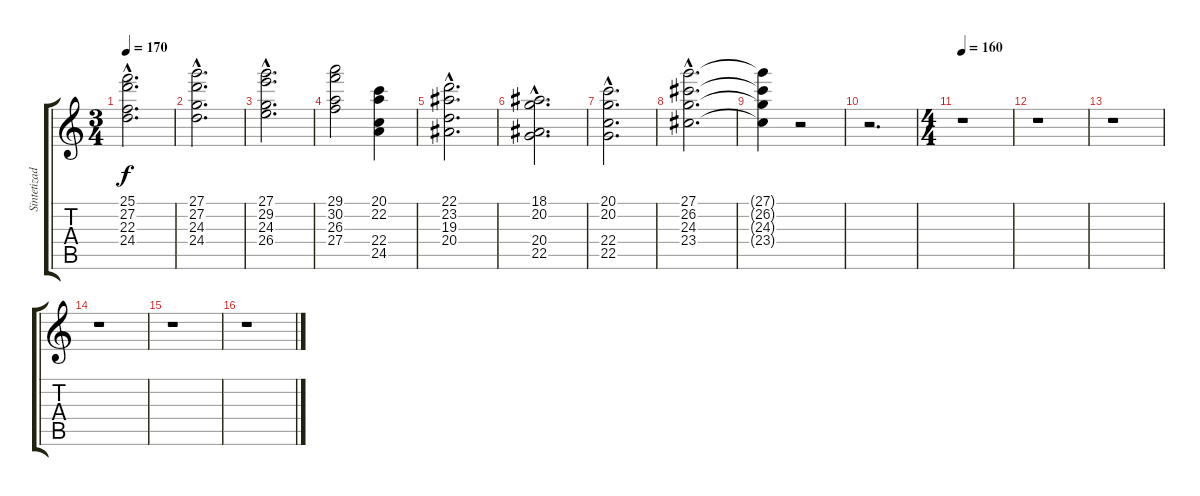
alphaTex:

\track ("Sintetizador" "Sintetizad") {instrument viola}
\staff {score tabs}
\tuning (E4 B3 G3 D3 A2 E2) {hide}
\ts (3 4)
\tempo 170
\clef g2
\ks c
(25.1{hac} 27.2{hac} 22.3{hac} 24.4{hac}).2{d dy f} |
(27.1{hac} 27.2{hac} 24.3{hac} 24.4{hac}).2{d} |
(27.1{hac} 29.2{hac} 24.3{hac} 26.4{hac}).2{d} |
(29.1 30.2 26.3 27.4).2 (20.1 22.2 22.4 24.5).4 |
(22.1{hac} 23.2{hac} 19.3{hac} 20.4{hac}).2{d} |
(18.1{hac} 20.2{hac} 20.4{hac} 22.5{hac}).2{d} |
(20.1{hac} 20.2{hac} 22.4{hac} 22.5{hac}).2{d} |
(27.1{hac} 26.2{hac} 24.3{hac} 23.4{hac}).2{d} |
(27.1{t} 26.2{t} 24.3{t} 23.4{t}).4 r.2 |
r.2{d} |
\ts (4 4)
\tempo 160
r.1 |
r.1 |
r.1 |
r.1 |
r.1 |
r.1
